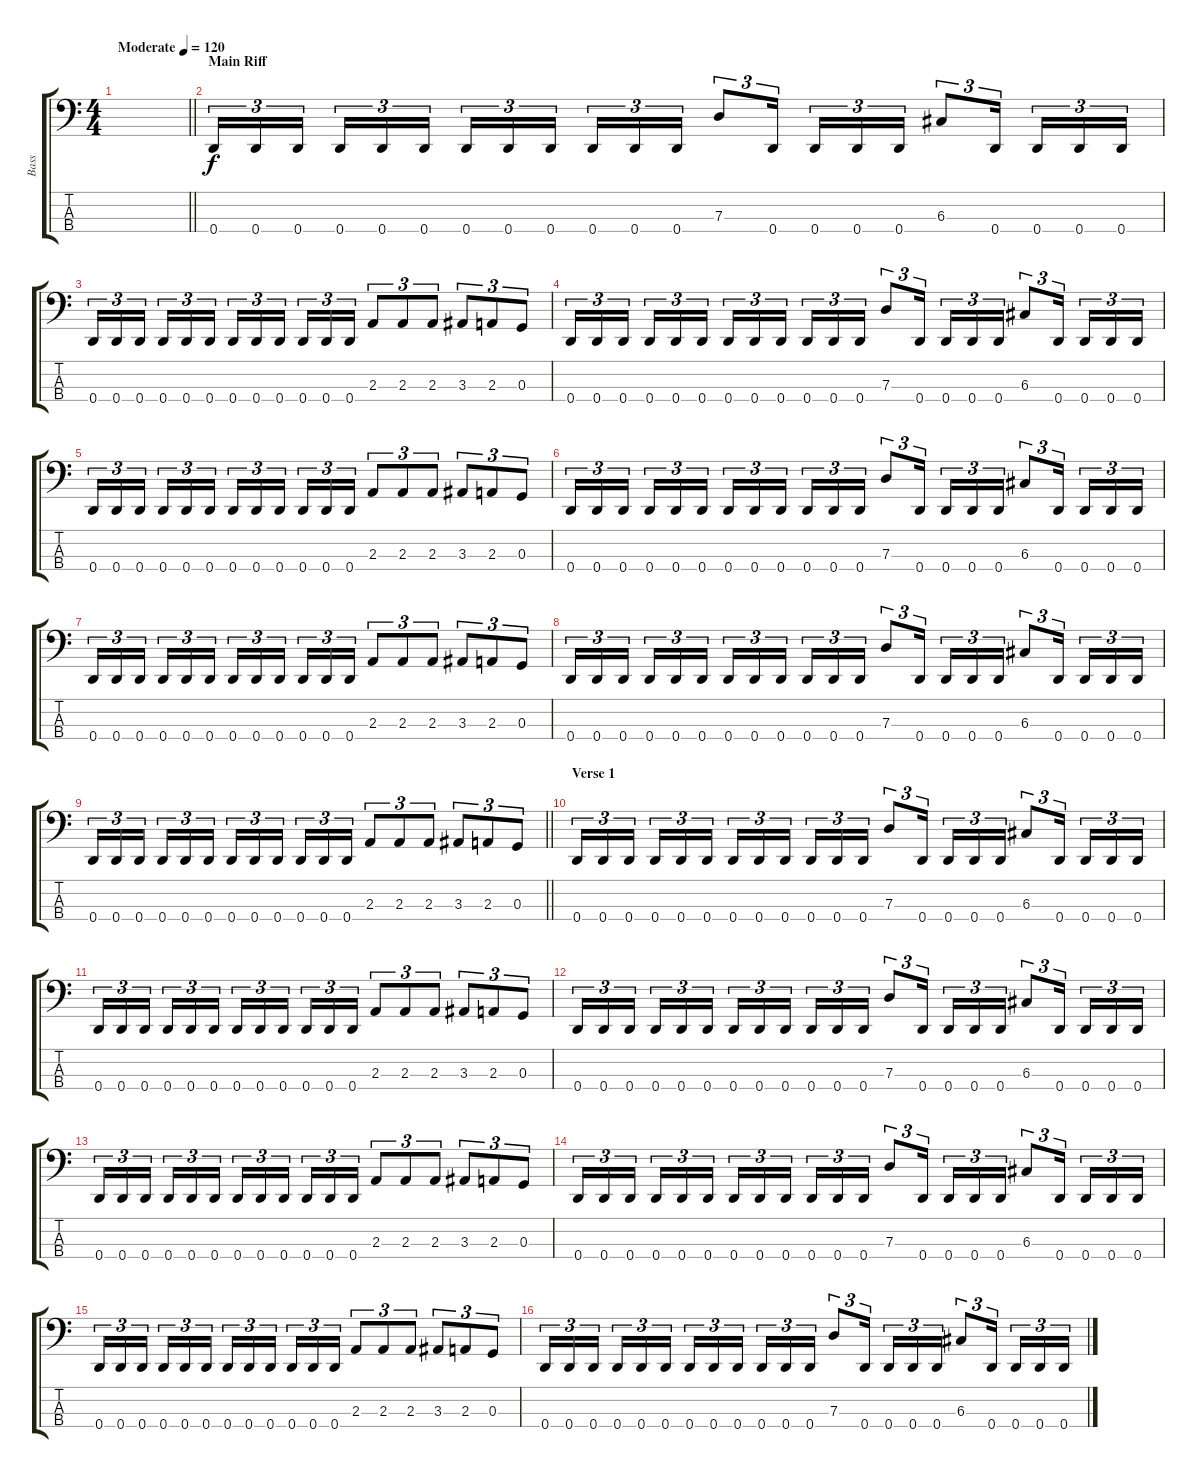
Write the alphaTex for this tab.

\track ("Bass" "Bass") {instrument electricbasspick}
\staff {score tabs}
\tuning (F2 C2 G1 D1) {hide}
\ts (4 4)
\tempo (120 "Moderate")
\clef f4
\barLineRight lightlight
\ks c
|
\section ("" "Main Riff")
0.4.16{tu (3 2)} 0.4.16{tu (3 2)} 0.4.16{tu (3 2) beam splitsecondary} 0.4.16{tu (3 2)} 0.4.16{tu (3 2)} 0.4.16{tu (3 2)} 0.4.16{tu (3 2)} 0.4.16{tu (3 2)} 0.4.16{tu (3 2) beam splitsecondary} 0.4.16{tu (3 2)} 0.4.16{tu (3 2)} 0.4.16{tu (3 2)} 7.3.8{tu (3 2)} 0.4.16{tu (3 2) beam splitsecondary} 0.4.16{tu (3 2)} 0.4.16{tu (3 2)} 0.4.16{tu (3 2)} 6.3.8{tu (3 2)} 0.4.16{tu (3 2) beam splitsecondary} 0.4.16{tu (3 2)} 0.4.16{tu (3 2)} 0.4.16{tu (3 2)} |
0.4.16{tu (3 2)} 0.4.16{tu (3 2)} 0.4.16{tu (3 2) beam splitsecondary} 0.4.16{tu (3 2)} 0.4.16{tu (3 2)} 0.4.16{tu (3 2)} 0.4.16{tu (3 2)} 0.4.16{tu (3 2)} 0.4.16{tu (3 2) beam splitsecondary} 0.4.16{tu (3 2)} 0.4.16{tu (3 2)} 0.4.16{tu (3 2)} 2.3.8{tu (3 2)} 2.3.8{tu (3 2)} 2.3.8{tu (3 2)} 3.3.8{tu (3 2)} 2.3.8{tu (3 2)} 0.3.8{tu (3 2)} |
0.4.16{tu (3 2)} 0.4.16{tu (3 2)} 0.4.16{tu (3 2) beam splitsecondary} 0.4.16{tu (3 2)} 0.4.16{tu (3 2)} 0.4.16{tu (3 2)} 0.4.16{tu (3 2)} 0.4.16{tu (3 2)} 0.4.16{tu (3 2) beam splitsecondary} 0.4.16{tu (3 2)} 0.4.16{tu (3 2)} 0.4.16{tu (3 2)} 7.3.8{tu (3 2)} 0.4.16{tu (3 2) beam splitsecondary} 0.4.16{tu (3 2)} 0.4.16{tu (3 2)} 0.4.16{tu (3 2)} 6.3.8{tu (3 2)} 0.4.16{tu (3 2) beam splitsecondary} 0.4.16{tu (3 2)} 0.4.16{tu (3 2)} 0.4.16{tu (3 2)} |
0.4.16{tu (3 2)} 0.4.16{tu (3 2)} 0.4.16{tu (3 2) beam splitsecondary} 0.4.16{tu (3 2)} 0.4.16{tu (3 2)} 0.4.16{tu (3 2)} 0.4.16{tu (3 2)} 0.4.16{tu (3 2)} 0.4.16{tu (3 2) beam splitsecondary} 0.4.16{tu (3 2)} 0.4.16{tu (3 2)} 0.4.16{tu (3 2)} 2.3.8{tu (3 2)} 2.3.8{tu (3 2)} 2.3.8{tu (3 2)} 3.3.8{tu (3 2)} 2.3.8{tu (3 2)} 0.3.8{tu (3 2)} |
0.4.16{tu (3 2)} 0.4.16{tu (3 2)} 0.4.16{tu (3 2) beam splitsecondary} 0.4.16{tu (3 2)} 0.4.16{tu (3 2)} 0.4.16{tu (3 2)} 0.4.16{tu (3 2)} 0.4.16{tu (3 2)} 0.4.16{tu (3 2) beam splitsecondary} 0.4.16{tu (3 2)} 0.4.16{tu (3 2)} 0.4.16{tu (3 2)} 7.3.8{tu (3 2)} 0.4.16{tu (3 2) beam splitsecondary} 0.4.16{tu (3 2)} 0.4.16{tu (3 2)} 0.4.16{tu (3 2)} 6.3.8{tu (3 2)} 0.4.16{tu (3 2) beam splitsecondary} 0.4.16{tu (3 2)} 0.4.16{tu (3 2)} 0.4.16{tu (3 2)} |
0.4.16{tu (3 2)} 0.4.16{tu (3 2)} 0.4.16{tu (3 2) beam splitsecondary} 0.4.16{tu (3 2)} 0.4.16{tu (3 2)} 0.4.16{tu (3 2)} 0.4.16{tu (3 2)} 0.4.16{tu (3 2)} 0.4.16{tu (3 2) beam splitsecondary} 0.4.16{tu (3 2)} 0.4.16{tu (3 2)} 0.4.16{tu (3 2)} 2.3.8{tu (3 2)} 2.3.8{tu (3 2)} 2.3.8{tu (3 2)} 3.3.8{tu (3 2)} 2.3.8{tu (3 2)} 0.3.8{tu (3 2)} |
0.4.16{tu (3 2)} 0.4.16{tu (3 2)} 0.4.16{tu (3 2) beam splitsecondary} 0.4.16{tu (3 2)} 0.4.16{tu (3 2)} 0.4.16{tu (3 2)} 0.4.16{tu (3 2)} 0.4.16{tu (3 2)} 0.4.16{tu (3 2) beam splitsecondary} 0.4.16{tu (3 2)} 0.4.16{tu (3 2)} 0.4.16{tu (3 2)} 7.3.8{tu (3 2)} 0.4.16{tu (3 2) beam splitsecondary} 0.4.16{tu (3 2)} 0.4.16{tu (3 2)} 0.4.16{tu (3 2)} 6.3.8{tu (3 2)} 0.4.16{tu (3 2) beam splitsecondary} 0.4.16{tu (3 2)} 0.4.16{tu (3 2)} 0.4.16{tu (3 2)} |
\barLineRight lightlight
0.4.16{tu (3 2)} 0.4.16{tu (3 2)} 0.4.16{tu (3 2) beam splitsecondary} 0.4.16{tu (3 2)} 0.4.16{tu (3 2)} 0.4.16{tu (3 2)} 0.4.16{tu (3 2)} 0.4.16{tu (3 2)} 0.4.16{tu (3 2) beam splitsecondary} 0.4.16{tu (3 2)} 0.4.16{tu (3 2)} 0.4.16{tu (3 2)} 2.3.8{tu (3 2)} 2.3.8{tu (3 2)} 2.3.8{tu (3 2)} 3.3.8{tu (3 2)} 2.3.8{tu (3 2)} 0.3.8{tu (3 2)} |
\section ("" "Verse 1")
0.4.16{tu (3 2)} 0.4.16{tu (3 2)} 0.4.16{tu (3 2) beam splitsecondary} 0.4.16{tu (3 2)} 0.4.16{tu (3 2)} 0.4.16{tu (3 2)} 0.4.16{tu (3 2)} 0.4.16{tu (3 2)} 0.4.16{tu (3 2) beam splitsecondary} 0.4.16{tu (3 2)} 0.4.16{tu (3 2)} 0.4.16{tu (3 2)} 7.3.8{tu (3 2)} 0.4.16{tu (3 2) beam splitsecondary} 0.4.16{tu (3 2)} 0.4.16{tu (3 2)} 0.4.16{tu (3 2)} 6.3.8{tu (3 2)} 0.4.16{tu (3 2) beam splitsecondary} 0.4.16{tu (3 2)} 0.4.16{tu (3 2)} 0.4.16{tu (3 2)} |
0.4.16{tu (3 2)} 0.4.16{tu (3 2)} 0.4.16{tu (3 2) beam splitsecondary} 0.4.16{tu (3 2)} 0.4.16{tu (3 2)} 0.4.16{tu (3 2)} 0.4.16{tu (3 2)} 0.4.16{tu (3 2)} 0.4.16{tu (3 2) beam splitsecondary} 0.4.16{tu (3 2)} 0.4.16{tu (3 2)} 0.4.16{tu (3 2)} 2.3.8{tu (3 2)} 2.3.8{tu (3 2)} 2.3.8{tu (3 2)} 3.3.8{tu (3 2)} 2.3.8{tu (3 2)} 0.3.8{tu (3 2)} |
0.4.16{tu (3 2)} 0.4.16{tu (3 2)} 0.4.16{tu (3 2) beam splitsecondary} 0.4.16{tu (3 2)} 0.4.16{tu (3 2)} 0.4.16{tu (3 2)} 0.4.16{tu (3 2)} 0.4.16{tu (3 2)} 0.4.16{tu (3 2) beam splitsecondary} 0.4.16{tu (3 2)} 0.4.16{tu (3 2)} 0.4.16{tu (3 2)} 7.3.8{tu (3 2)} 0.4.16{tu (3 2) beam splitsecondary} 0.4.16{tu (3 2)} 0.4.16{tu (3 2)} 0.4.16{tu (3 2)} 6.3.8{tu (3 2)} 0.4.16{tu (3 2) beam splitsecondary} 0.4.16{tu (3 2)} 0.4.16{tu (3 2)} 0.4.16{tu (3 2)} |
0.4.16{tu (3 2)} 0.4.16{tu (3 2)} 0.4.16{tu (3 2) beam splitsecondary} 0.4.16{tu (3 2)} 0.4.16{tu (3 2)} 0.4.16{tu (3 2)} 0.4.16{tu (3 2)} 0.4.16{tu (3 2)} 0.4.16{tu (3 2) beam splitsecondary} 0.4.16{tu (3 2)} 0.4.16{tu (3 2)} 0.4.16{tu (3 2)} 2.3.8{tu (3 2)} 2.3.8{tu (3 2)} 2.3.8{tu (3 2)} 3.3.8{tu (3 2)} 2.3.8{tu (3 2)} 0.3.8{tu (3 2)} |
0.4.16{tu (3 2)} 0.4.16{tu (3 2)} 0.4.16{tu (3 2) beam splitsecondary} 0.4.16{tu (3 2)} 0.4.16{tu (3 2)} 0.4.16{tu (3 2)} 0.4.16{tu (3 2)} 0.4.16{tu (3 2)} 0.4.16{tu (3 2) beam splitsecondary} 0.4.16{tu (3 2)} 0.4.16{tu (3 2)} 0.4.16{tu (3 2)} 7.3.8{tu (3 2)} 0.4.16{tu (3 2) beam splitsecondary} 0.4.16{tu (3 2)} 0.4.16{tu (3 2)} 0.4.16{tu (3 2)} 6.3.8{tu (3 2)} 0.4.16{tu (3 2) beam splitsecondary} 0.4.16{tu (3 2)} 0.4.16{tu (3 2)} 0.4.16{tu (3 2)} |
0.4.16{tu (3 2)} 0.4.16{tu (3 2)} 0.4.16{tu (3 2) beam splitsecondary} 0.4.16{tu (3 2)} 0.4.16{tu (3 2)} 0.4.16{tu (3 2)} 0.4.16{tu (3 2)} 0.4.16{tu (3 2)} 0.4.16{tu (3 2) beam splitsecondary} 0.4.16{tu (3 2)} 0.4.16{tu (3 2)} 0.4.16{tu (3 2)} 2.3.8{tu (3 2)} 2.3.8{tu (3 2)} 2.3.8{tu (3 2)} 3.3.8{tu (3 2)} 2.3.8{tu (3 2)} 0.3.8{tu (3 2)} |
0.4.16{tu (3 2)} 0.4.16{tu (3 2)} 0.4.16{tu (3 2) beam splitsecondary} 0.4.16{tu (3 2)} 0.4.16{tu (3 2)} 0.4.16{tu (3 2)} 0.4.16{tu (3 2)} 0.4.16{tu (3 2)} 0.4.16{tu (3 2) beam splitsecondary} 0.4.16{tu (3 2)} 0.4.16{tu (3 2)} 0.4.16{tu (3 2)} 7.3.8{tu (3 2)} 0.4.16{tu (3 2) beam splitsecondary} 0.4.16{tu (3 2)} 0.4.16{tu (3 2)} 0.4.16{tu (3 2)} 6.3.8{tu (3 2)} 0.4.16{tu (3 2) beam splitsecondary} 0.4.16{tu (3 2)} 0.4.16{tu (3 2)} 0.4.16{tu (3 2)}
